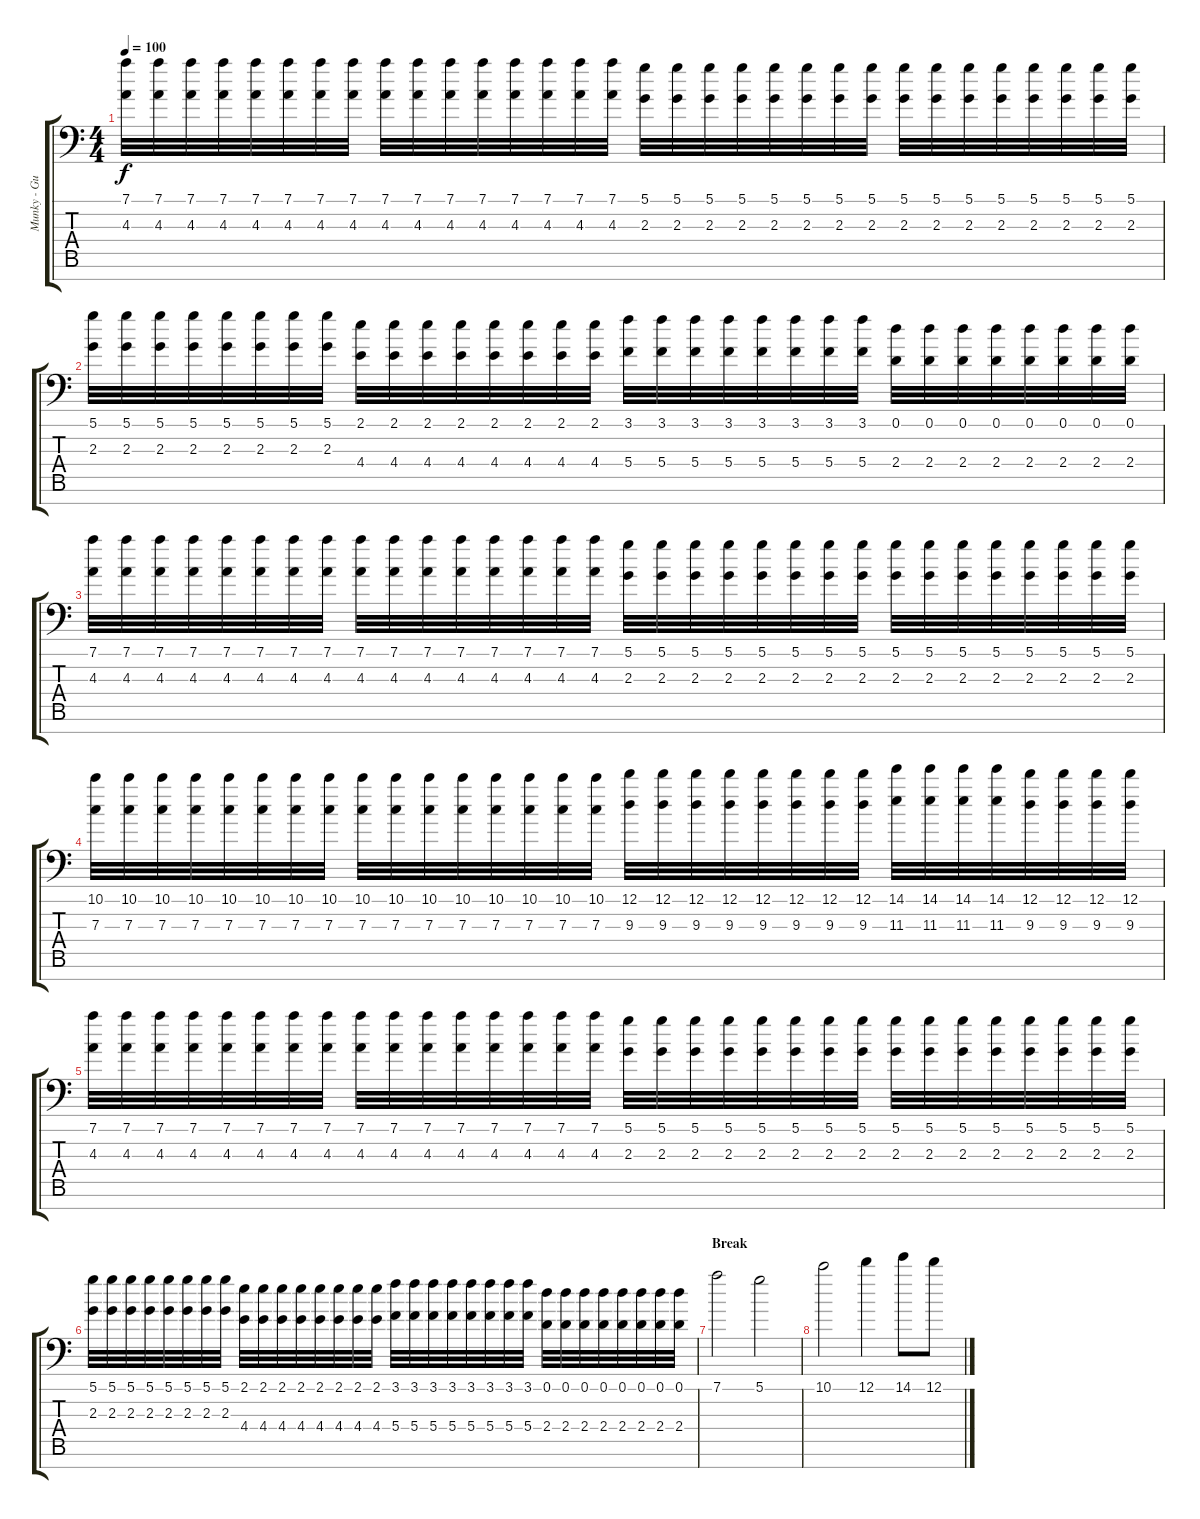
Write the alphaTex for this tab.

\track ("Munky - Guitar" "Munky - Gu") {instrument overdrivenguitar}
\staff {score tabs}
\tuning (D4 A3 F3 C3 G2 D2 A1) {hide}
\ts (4 4)
\tempo 100
\clef f4
\ks c
(7.1 4.3).32{dy f} (7.1 4.3).32 (7.1 4.3).32 (7.1 4.3).32 (7.1 4.3).32 (7.1 4.3).32 (7.1 4.3).32 (7.1 4.3).32 (7.1 4.3).32 (7.1 4.3).32 (7.1 4.3).32 (7.1 4.3).32 (7.1 4.3).32 (7.1 4.3).32 (7.1 4.3).32 (7.1 4.3).32 (5.1 2.3).32 (5.1 2.3).32 (5.1 2.3).32 (5.1 2.3).32 (5.1 2.3).32 (5.1 2.3).32 (5.1 2.3).32 (5.1 2.3).32 (5.1 2.3).32 (5.1 2.3).32 (5.1 2.3).32 (5.1 2.3).32 (5.1 2.3).32 (5.1 2.3).32 (5.1 2.3).32 (5.1 2.3).32 |
(5.1 2.3).32 (5.1 2.3).32 (5.1 2.3).32 (5.1 2.3).32 (5.1 2.3).32 (5.1 2.3).32 (5.1 2.3).32 (5.1 2.3).32 (2.1 4.4).32 (2.1 4.4).32 (2.1 4.4).32 (2.1 4.4).32 (2.1 4.4).32 (2.1 4.4).32 (2.1 4.4).32 (2.1 4.4).32 (3.1 5.4).32 (3.1 5.4).32 (3.1 5.4).32 (3.1 5.4).32 (3.1 5.4).32 (3.1 5.4).32 (3.1 5.4).32 (3.1 5.4).32 (0.1 2.4).32 (0.1 2.4).32 (0.1 2.4).32 (0.1 2.4).32 (0.1 2.4).32 (0.1 2.4).32 (0.1 2.4).32 (0.1 2.4).32 |
(7.1 4.3).32 (7.1 4.3).32 (7.1 4.3).32 (7.1 4.3).32 (7.1 4.3).32 (7.1 4.3).32 (7.1 4.3).32 (7.1 4.3).32 (7.1 4.3).32 (7.1 4.3).32 (7.1 4.3).32 (7.1 4.3).32 (7.1 4.3).32 (7.1 4.3).32 (7.1 4.3).32 (7.1 4.3).32 (5.1 2.3).32 (5.1 2.3).32 (5.1 2.3).32 (5.1 2.3).32 (5.1 2.3).32 (5.1 2.3).32 (5.1 2.3).32 (5.1 2.3).32 (5.1 2.3).32 (5.1 2.3).32 (5.1 2.3).32 (5.1 2.3).32 (5.1 2.3).32 (5.1 2.3).32 (5.1 2.3).32 (5.1 2.3).32 |
(10.1 7.3).32 (10.1 7.3).32 (10.1 7.3).32 (10.1 7.3).32 (10.1 7.3).32 (10.1 7.3).32 (10.1 7.3).32 (10.1 7.3).32 (10.1 7.3).32 (10.1 7.3).32 (10.1 7.3).32 (10.1 7.3).32 (10.1 7.3).32 (10.1 7.3).32 (10.1 7.3).32 (10.1 7.3).32 (12.1 9.3).32 (12.1 9.3).32 (12.1 9.3).32 (12.1 9.3).32 (12.1 9.3).32 (12.1 9.3).32 (12.1 9.3).32 (12.1 9.3).32 (14.1 11.3).32 (14.1 11.3).32 (14.1 11.3).32 (14.1 11.3).32 (12.1 9.3).32 (12.1 9.3).32 (12.1 9.3).32 (12.1 9.3).32 |
(7.1 4.3).32 (7.1 4.3).32 (7.1 4.3).32 (7.1 4.3).32 (7.1 4.3).32 (7.1 4.3).32 (7.1 4.3).32 (7.1 4.3).32 (7.1 4.3).32 (7.1 4.3).32 (7.1 4.3).32 (7.1 4.3).32 (7.1 4.3).32 (7.1 4.3).32 (7.1 4.3).32 (7.1 4.3).32 (5.1 2.3).32 (5.1 2.3).32 (5.1 2.3).32 (5.1 2.3).32 (5.1 2.3).32 (5.1 2.3).32 (5.1 2.3).32 (5.1 2.3).32 (5.1 2.3).32 (5.1 2.3).32 (5.1 2.3).32 (5.1 2.3).32 (5.1 2.3).32 (5.1 2.3).32 (5.1 2.3).32 (5.1 2.3).32 |
(5.1 2.3).32 (5.1 2.3).32 (5.1 2.3).32 (5.1 2.3).32 (5.1 2.3).32 (5.1 2.3).32 (5.1 2.3).32 (5.1 2.3).32 (2.1 4.4).32 (2.1 4.4).32 (2.1 4.4).32 (2.1 4.4).32 (2.1 4.4).32 (2.1 4.4).32 (2.1 4.4).32 (2.1 4.4).32 (3.1 5.4).32 (3.1 5.4).32 (3.1 5.4).32 (3.1 5.4).32 (3.1 5.4).32 (3.1 5.4).32 (3.1 5.4).32 (3.1 5.4).32 (0.1 2.4).32 (0.1 2.4).32 (0.1 2.4).32 (0.1 2.4).32 (0.1 2.4).32 (0.1 2.4).32 (0.1 2.4).32 (0.1 2.4).32 |
\section ("" "Break")
7.1.2{volume 8 instrument distortionguitar} 5.1.2 |
10.1.2 12.1.4 14.1.8 12.1.8
